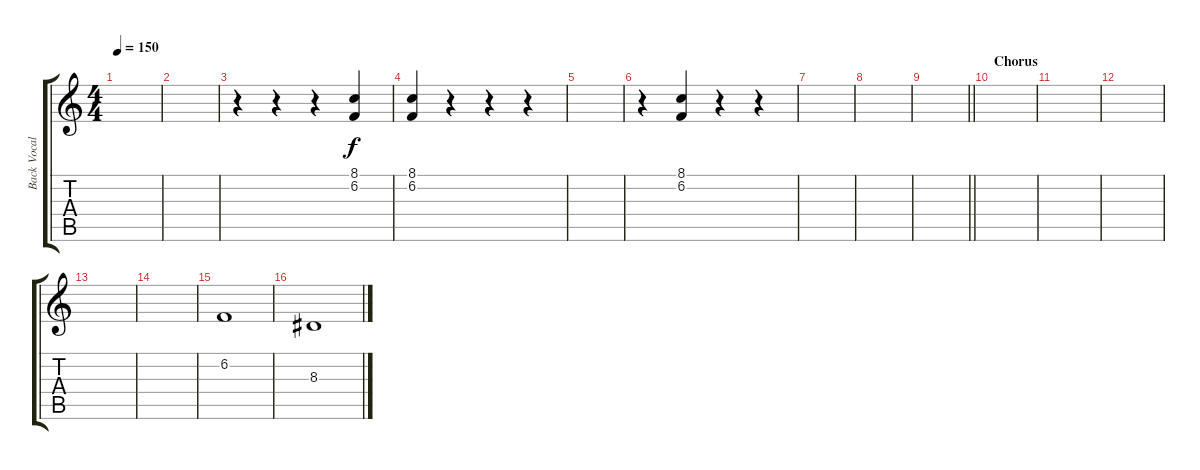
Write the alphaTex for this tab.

\track ("Back Vocals" "Back Vocal") {instrument tenorsax}
\staff {score tabs}
\tuning (E4 B3 G3 D3 A2 E2) {hide}
\ts (4 4)
\tempo 150
\clef g2
\ks c
|
|
r.4 r.4 r.4 (8.1 6.2).4 |
(8.1 6.2).4 r.4 r.4 r.4 |
|
r.4 (8.1 6.2).4 r.4 r.4 |
|
|
\barLineRight lightlight
|
\section ("" "Chorus")
|
|
|
|
|
6.2.1 |
8.3.1
